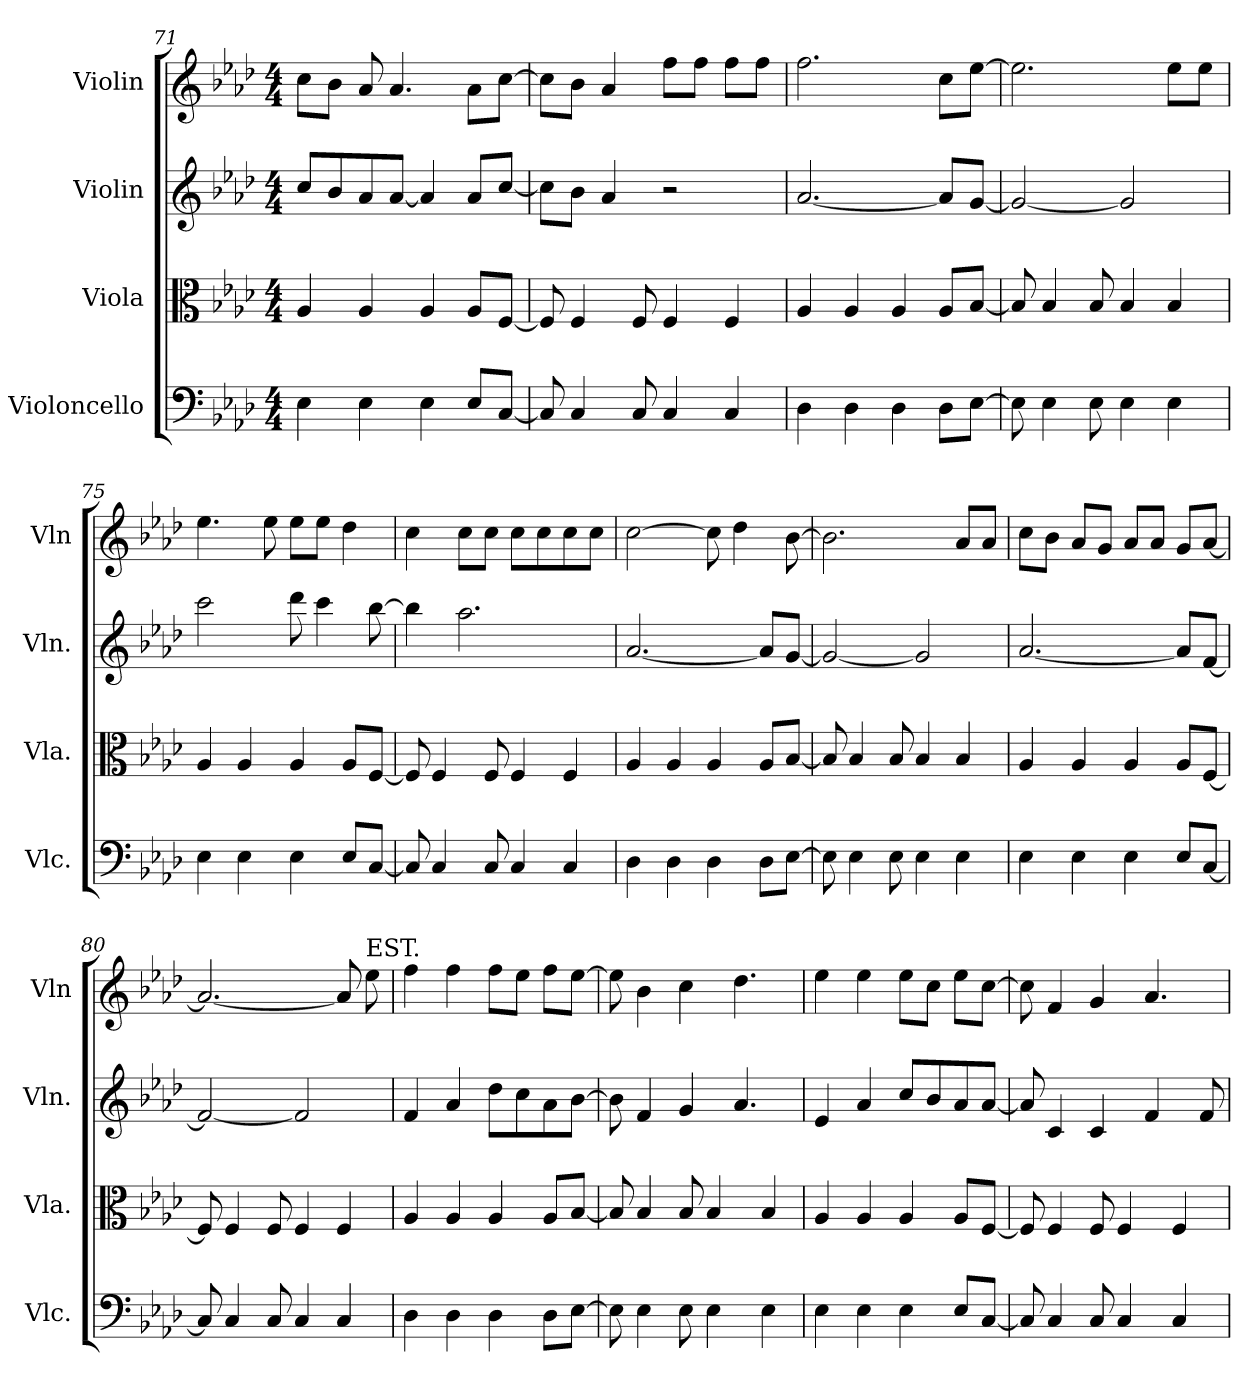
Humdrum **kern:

**kern	**kern	**kern	**kern
*part4	*part3	*part2	*part1
*staff4	*staff3	*staff2	*staff1
*I"Violoncello	*I"Viola	*I"Violin	*I"Violin
*I'Vlc.	*I'Vla.	*I'Vln.	*I'Vln
*clefF4	*clefC3	*clefG2	*clefG2
*k[b-e-a-d-]	*k[b-e-a-d-]	*k[b-e-a-d-]	*k[b-e-a-d-]
*M4/4	*M4/4	*M4/4	*M4/4
=71	=71	=71	=71
4E-\	4A-/	8cc\L	8cc\L
.	.	8b-\	8b-\J
4E-\	4A-/	8a-/	8a-/
.	.	[8a-/J	4.a-/
4E-\	4A-/	4a-/]	.
8E-\L	8A-/L	8a-/L	8a-\L
[8C/J	[8F/J	[8cc\J	[8cc\J
=72	=72	=72	=72
8C/]	8F/]	8cc\L]	8cc\L]
4C/	4F/	8b-\J	8b-\J
.	.	4a-/	4a-/
8C/	8F/	.	.
4C/	4F/	2r	8ff\L
.	.	.	8ff\J
4C/	4F/	.	8ff\L
.	.	.	8ff\J
!!LO:LB:g=z
=73	=73	=73	=73
4D-\	4A-/	[2.a-/	2.ff\
4D-\	4A-/	.	.
4D-\	4A-/	.	.
8D-\L	8A-/L	8a-/L]	8cc\L
[8E-\J	[8B-/J	[8g/J	[8ee-\J
=74	=74	=74	=74
8E-\]	8B-/]	2g/_	2.ee-\]
4E-\	4B-/	.	.
8E-\	8B-/	.	.
4E-\	4B-/	2g/]	.
4E-\	4B-/	.	8ee-\L
.	.	.	8ee-\J
=75	=75	=75	=75
4E-\	4A-/	2ccc\	4.ee-\
4E-\	4A-/	.	.
.	.	.	8ee-\
4E-\	4A-/	8ddd-\	8ee-\L
.	.	4ccc\	8ee-\J
8E-\L	8A-/L	.	4dd-\
[8C/J	[8F/J	[8bb-\	.
=76	=76	=76	=76
8C/]	8F/]	4bb-\]	4cc\
4C/	4F/	.	.
.	.	2.aa-\	8cc\L
8C/	8F/	.	8cc\J
4C/	4F/	.	8cc\L
.	.	.	8cc\
4C/	4F/	.	8cc\
.	.	.	8cc\J
=77	=77	=77	=77
4D-\	4A-/	[2.a-/	[2cc\
4D-\	4A-/	.	.
4D-\	4A-/	.	8cc\]
.	.	.	4dd-\
8D-\L	8A-/L	8a-/L]	.
[8E-\J	[8B-/J	[8g/J	[8b-\
!!LO:LB:g=z
=78	=78	=78	=78
8E-\]	8B-/]	2g/_	2.b-\]
4E-\	4B-/	.	.
8E-\	8B-/	.	.
4E-\	4B-/	2g/]	.
4E-\	4B-/	.	8a-/L
.	.	.	8a-/J
=79	=79	=79	=79
4E-\	4A-/	[2.a-/	8cc\L
.	.	.	8b-\J
4E-\	4A-/	.	8a-/L
.	.	.	8g/J
4E-\	4A-/	.	8a-/L
.	.	.	8a-/J
8E-\L	8A-/L	8a-/L]	8g/L
[8C/J	[8F/J	[8f/J	[8a-/J
=80	=80	=80	=80
8C/]	8F/]	2f/_	2.a-/_
4C/	4F/	.	.
8C/	8F/	.	.
4C/	4F/	2f/]	.
4C/	4F/	.	8a-/]
!	!	!	!LO:TX:a:t=EST.
.	.	.	8ee-\
=81	=81	=81	=81
4D-\	4A-/	4f/	4ff\
4D-\	4A-/	4a-/	4ff\
4D-\	4A-/	8dd-\L	8ff\L
.	.	8cc\	8ee-\J
8D-\L	8A-/L	8a-/	8ff\L
[8E-\J	[8B-/J	[8b-\J	[8ee-\J
=82	=82	=82	=82
8E-\]	8B-/]	8b-\]	8ee-\]
4E-\	4B-/	4f/	4b-\
8E-\	8B-/	4g/	4cc\
4E-\	4B-/	.	.
.	.	4.a-/	4.dd-\
4E-\	4B-/	.	.
!!LO:LB:g=z
=83	=83	=83	=83
4E-\	4A-/	4e-/	4ee-\
4E-\	4A-/	4a-/	4ee-\
4E-\	4A-/	8cc\L	8ee-\L
.	.	8b-\	8cc\J
8E-\L	8A-/L	8a-/	8ee-\L
[8C/J	[8F/J	[8a-/J	[8cc\J
=84	=84	=84	=84
8C/]	8F/]	8a-/]	8cc\]
4C/	4F/	4c/	4f/
8C/	8F/	4c/	4g/
4C/	4F/	.	.
.	.	4f/	4.a-/
4C/	4F/	.	.
.	.	8f/	.
=	=	=	=
*-	*-	*-	*-
